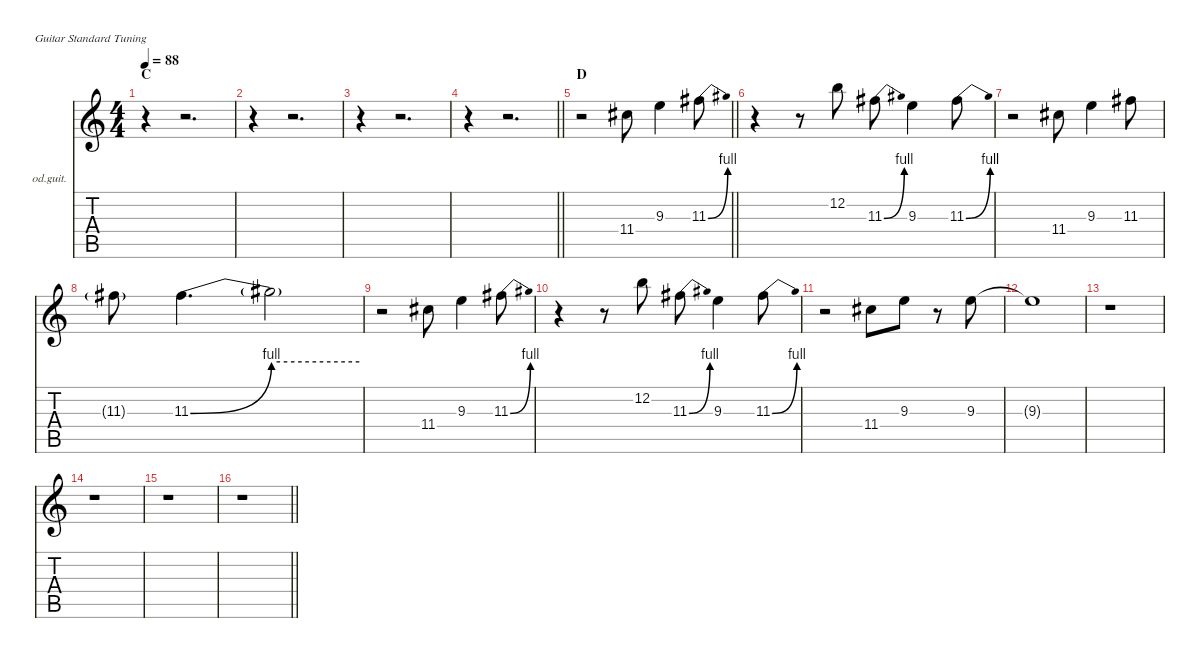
\defaultSystemsLayout 4
\hideDynamics
\bracketExtendMode nobrackets
\firstSystemTrackNameOrientation horizontal
\otherSystemsTrackNameOrientation horizontal
\track ("Pitch Joe" "od.guit.") {instrument overdrivenguitar}
\staff {score tabs}
\tuning (E4 B3 G3 D3 A2 E2)
\ts (4 4)
\section ("" "C")
\tempo 88
\clef g2
\ks c
r.4{dy f} r.2{d} |
r.4 r.2{d} |
r.4 r.2{d} |
\barLineRight lightlight
r.4 r.2{d} |
\section ("" "D")
\barLineRight lightlight
r.2 11.4{acc #}.8 9.3.4 11.3{be (bend 0 0 50.0000016 4) acc #}.8 |
\section ("" "")
r.4 r.8 12.2.8 11.3{be (bend 0 0 50.0000016 4) acc #}.8 9.3.4 11.3{be (bend 0 0 50.0000016 4) acc #}.8 |
r.2 11.4{acc #}.8 9.3.4 11.3{acc #}.8 |
11.3{g acc #}.8{dy mf} 11.3{be (bend 0 0 60 4) acc #}.4{d dy f} 11.3{be (hold 0 4 60 4) t}.2 |
r.2 11.4{acc #}.8 9.3.4 11.3{be (bend 0 0 50.0000016 4) acc #}.8 |
r.4 r.8 12.2.8 11.3{be (bend 0 0 48.999998399999996 4) acc #}.8 9.3.4 11.3{be (bend 0 0 50.0000016 4) acc #}.8 |
r.2 11.4{acc #}.8 9.3.8 r.8 9.3.8 |
9.3{t}.1 |
r.1 |
r.1 |
r.1 |
\barLineRight lightlight
r.1
